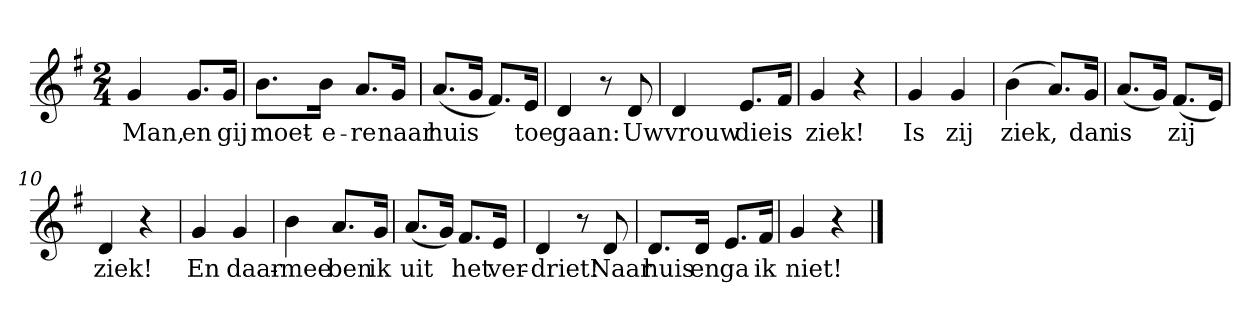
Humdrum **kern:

**kern	**text
*part1	*part1
*staff1	*staff1
*clefG2	*
*k[f#]	*
*G:	*
*M2/4	*
*MM120	*
=1	=1
4g	Man,
8.g/L	en
16g/Jk	gij
=2	=2
8.b\L	moet-
16b\Jk	-e-
8.a/L	-re
16g/Jk	naar
=3	=3
(8.a/L	huis
16g/Jk	.
8.f#/L)	.
16e/Jk	toe
=4	=4
4d	gaan:
8r	.
8d	Uw
=5	=5
4d	vrouw
8.e/L	die
16f#/Jk	is
=6	=6
4g	ziek!
4r	.
=7	=7
4g	Is
4g	zij
=8	=8
(4b	ziek,
8.a/L)	.
16g/Jk	dan
=9	=9
(8.a/L	is
16g/Jk)	.
(8.f#/L	zij
16e/Jk)	.
=10	=10
4d	ziek!
4r	.
=11	=11
4g	En
4g	daar-
=12	=12
4b	-mee
8.a/L	ben
16g/Jk	ik
=13	=13
(8.a/L	uit
16g/Jk)	.
8.f#/L	het
16e/Jk	ver-
=14	=14
4d	-driet!
8r	.
8d	Naar
=15	=15
8.d/L	huis
16d/Jk	en
8.e/L	ga
16f#/Jk	ik
=16	=16
4g	niet!
4r	.
==	==
*-	*-
